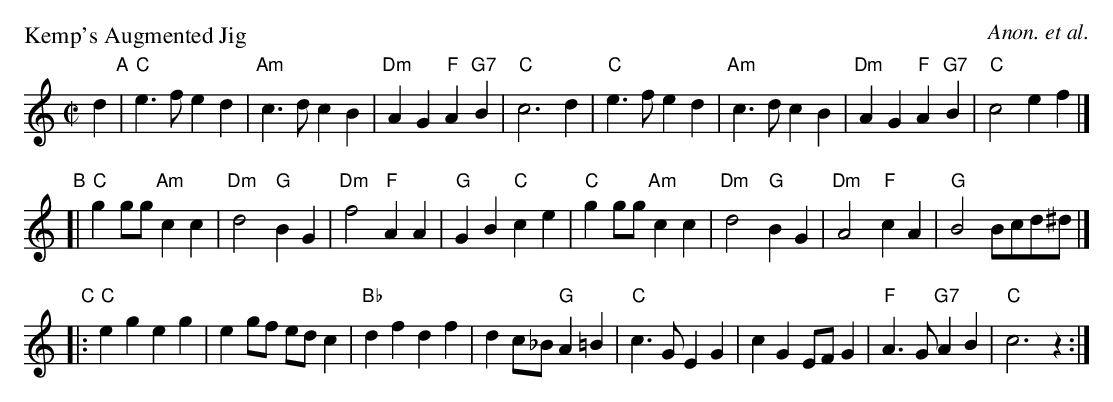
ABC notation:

X:1
P: Kemp's Augmented Jig
C: Anon. et al.
M: C|
L: 1/8
K: C
d2 "A"\
| "C"e3f e2d2 | "Am"c3d c2B2 | "Dm"A2G2 "F"A2"G7"B2 | "C"c6 d2 \
| "C"e3f e2d2 | "Am"c3d c2B2 | "Dm"A2G2 "F"A2"G7"B2 | "C"c4 e2f2 |]
"B"\
[| "C"g2gg "Am"c2c2 | "Dm"d4 "G"B2G2 | "Dm"f4 "F"A2A2 | "G"G2B2 "C"c2e2 \
|  "C"g2gg "Am"c2c2 | "Dm"d4 "G"B2G2 | "Dm"A4 "F"c2A2 | "G"B4 Bcd^d |]
"C"\
|: "C"e2g2 e2g2 | e2gf edc2 | "Bb"d2f2    d2f2 | d2c_B "G"A2=B2 \
|  "C"c3G  E2G2 | c2G2 EFG2 |  "F"A3G "G7"A2B2 | "C"c6 z2 :|
